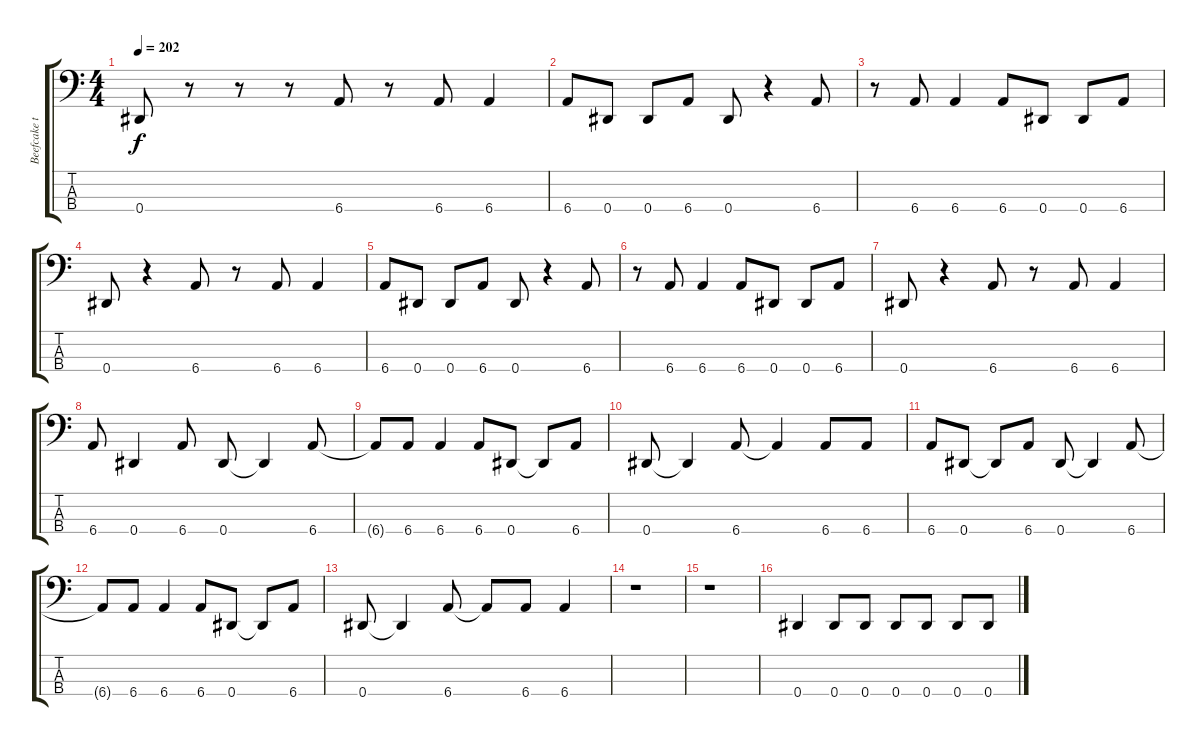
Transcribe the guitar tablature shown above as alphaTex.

\track ("Beefcake the Mighty" "Beefcake t") {instrument electricbasspick}
\staff {score tabs}
\tuning (Gb2 Db2 Ab1 Eb1) {hide}
\ts (4 4)
\tempo 202
\clef f4
\ks c
0.4.8{dy f} r.8 r.8 r.8 6.4.8 r.8 6.4.8 6.4.4 |
6.4.8 0.4.8 0.4.8 6.4.8 0.4.8 r.4 6.4.8 |
r.8 6.4.8 6.4.4 6.4.8 0.4.8 0.4.8 6.4.8 |
0.4.8 r.4 6.4.8 r.8 6.4.8 6.4.4 |
6.4.8 0.4.8 0.4.8 6.4.8 0.4.8 r.4 6.4.8 |
r.8 6.4.8 6.4.4 6.4.8 0.4.8 0.4.8 6.4.8 |
0.4.8 r.4 6.4.8 r.8 6.4.8 6.4.4 |
6.4.8 0.4.4 6.4.8 0.4.8 0.4{t}.4 6.4.8 |
6.4{t}.8 6.4.8 6.4.4 6.4.8 0.4.8 0.4{t}.8 6.4.8 |
0.4.8 0.4{t}.4 6.4.8 6.4{t}.4 6.4.8 6.4.8 |
6.4.8 0.4.8 0.4{t}.8 6.4.8 0.4.8 0.4{t}.4 6.4.8 |
6.4{t}.8 6.4.8 6.4.4 6.4.8 0.4.8 0.4{t}.8 6.4.8 |
0.4.8 0.4{t}.4 6.4.8 6.4{t}.8 6.4.8 6.4.4 |
r.1 |
r.1 |
0.4.4 0.4.8 0.4.8 0.4.8 0.4.8 0.4.8 0.4.8
